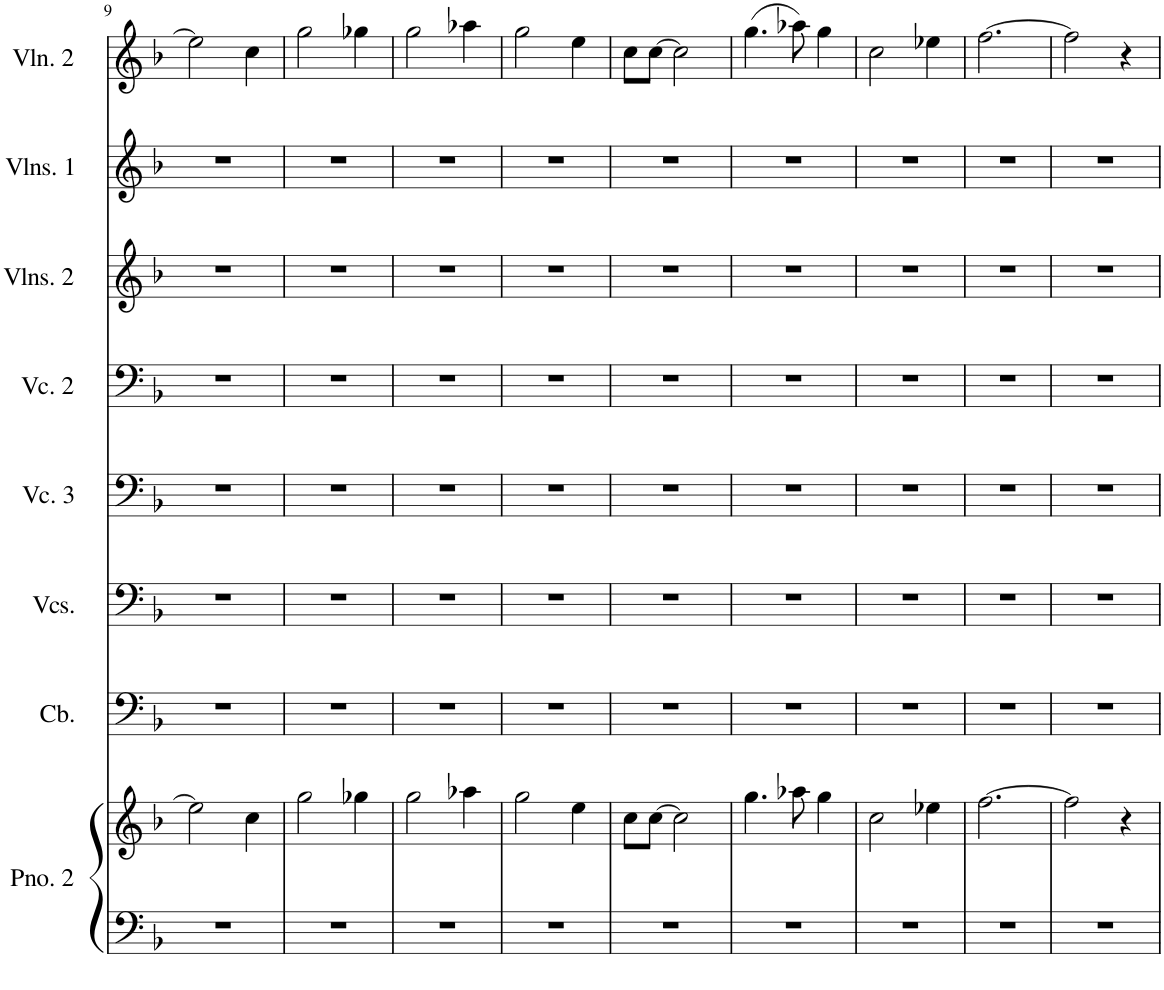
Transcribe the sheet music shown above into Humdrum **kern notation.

**kern	**kern	**kern	**kern	**kern	**kern	**kern	**kern	**kern
*part8	*part8	*part7	*part6	*part5	*part4	*part3	*part2	*part1
*staff9	*staff8	*staff7	*staff6	*staff5	*staff4	*staff3	*staff2	*staff1
*I"Piano 2	*	*I"Contrabass	*I"Violoncellos	*I"Violoncello 3	*I"Violoncello 2	*I"Violins 2	*I"Violins 1	*I"Violin 2
*I'Pno. 2	*	*I'Cb.	*I'Vcs.	*I'Vc. 3	*I'Vc. 2	*I'Vlns. 2	*I'Vlns. 1	*I'Vln. 2
!!LO:PB:g=z
*clefF4	*clefG2	*clefF4	*clefF4	*clefF4	*clefF4	*clefG2	*clefG2	*clefG2
*	*	*Trd7c12	*	*	*	*	*	*
*k[b-]	*k[b-]	*k[b-]	*k[b-]	*k[b-]	*k[b-]	*k[b-]	*k[b-]	*k[b-]
*M3/4	*M3/4	*M3/4	*M3/4	*M3/4	*M3/4	*M3/4	*M3/4	*M3/4
=9	=9	=9	=9	=9	=9	=9	=9	=9
2.r	2ee\]	2.r	2.r	2.r	2.r	2.r	2.r	2ee\]
.	4cc\	.	.	.	.	.	.	4cc\
=10	=10	=10	=10	=10	=10	=10	=10	=10
2.r	2gg\	2.r	2.r	2.r	2.r	2.r	2.r	2gg\
.	4gg-X\	.	.	.	.	.	.	4gg-X\
=11	=11	=11	=11	=11	=11	=11	=11	=11
2.r	2gg\	2.r	2.r	2.r	2.r	2.r	2.r	2gg\
.	4aa-X\	.	.	.	.	.	.	4aa-X\
=12	=12	=12	=12	=12	=12	=12	=12	=12
2.r	2gg\	2.r	2.r	2.r	2.r	2.r	2.r	2gg\
.	4ee\	.	.	.	.	.	.	4ee\
=13	=13	=13	=13	=13	=13	=13	=13	=13
2.r	8cc\L	2.r	2.r	2.r	2.r	2.r	2.r	8cc\L
.	[8cc\J	.	.	.	.	.	.	[8cc\J
.	2cc\]	.	.	.	.	.	.	2cc\]
=14	=14	=14	=14	=14	=14	=14	=14	=14
2.r	4.gg\	2.r	2.r	2.r	2.r	2.r	2.r	(4.gg\
.	8aa-X\	.	.	.	.	.	.	8aa-X\)
.	4gg\	.	.	.	.	.	.	4gg\
=15	=15	=15	=15	=15	=15	=15	=15	=15
2.r	2cc\	2.r	2.r	2.r	2.r	2.r	2.r	2cc\
.	4ee-X\	.	.	.	.	.	.	4ee-X\
=16	=16	=16	=16	=16	=16	=16	=16	=16
2.r	[2.ff\	2.r	2.r	2.r	2.r	2.r	2.r	[2.ff\
=17	=17	=17	=17	=17	=17	=17	=17	=17
2.r	2ff\]	2.r	2.r	2.r	2.r	2.r	2.r	2ff\]
.	4r	.	.	.	.	.	.	4r
=	=	=	=	=	=	=	=	=
*-	*-	*-	*-	*-	*-	*-	*-	*-
